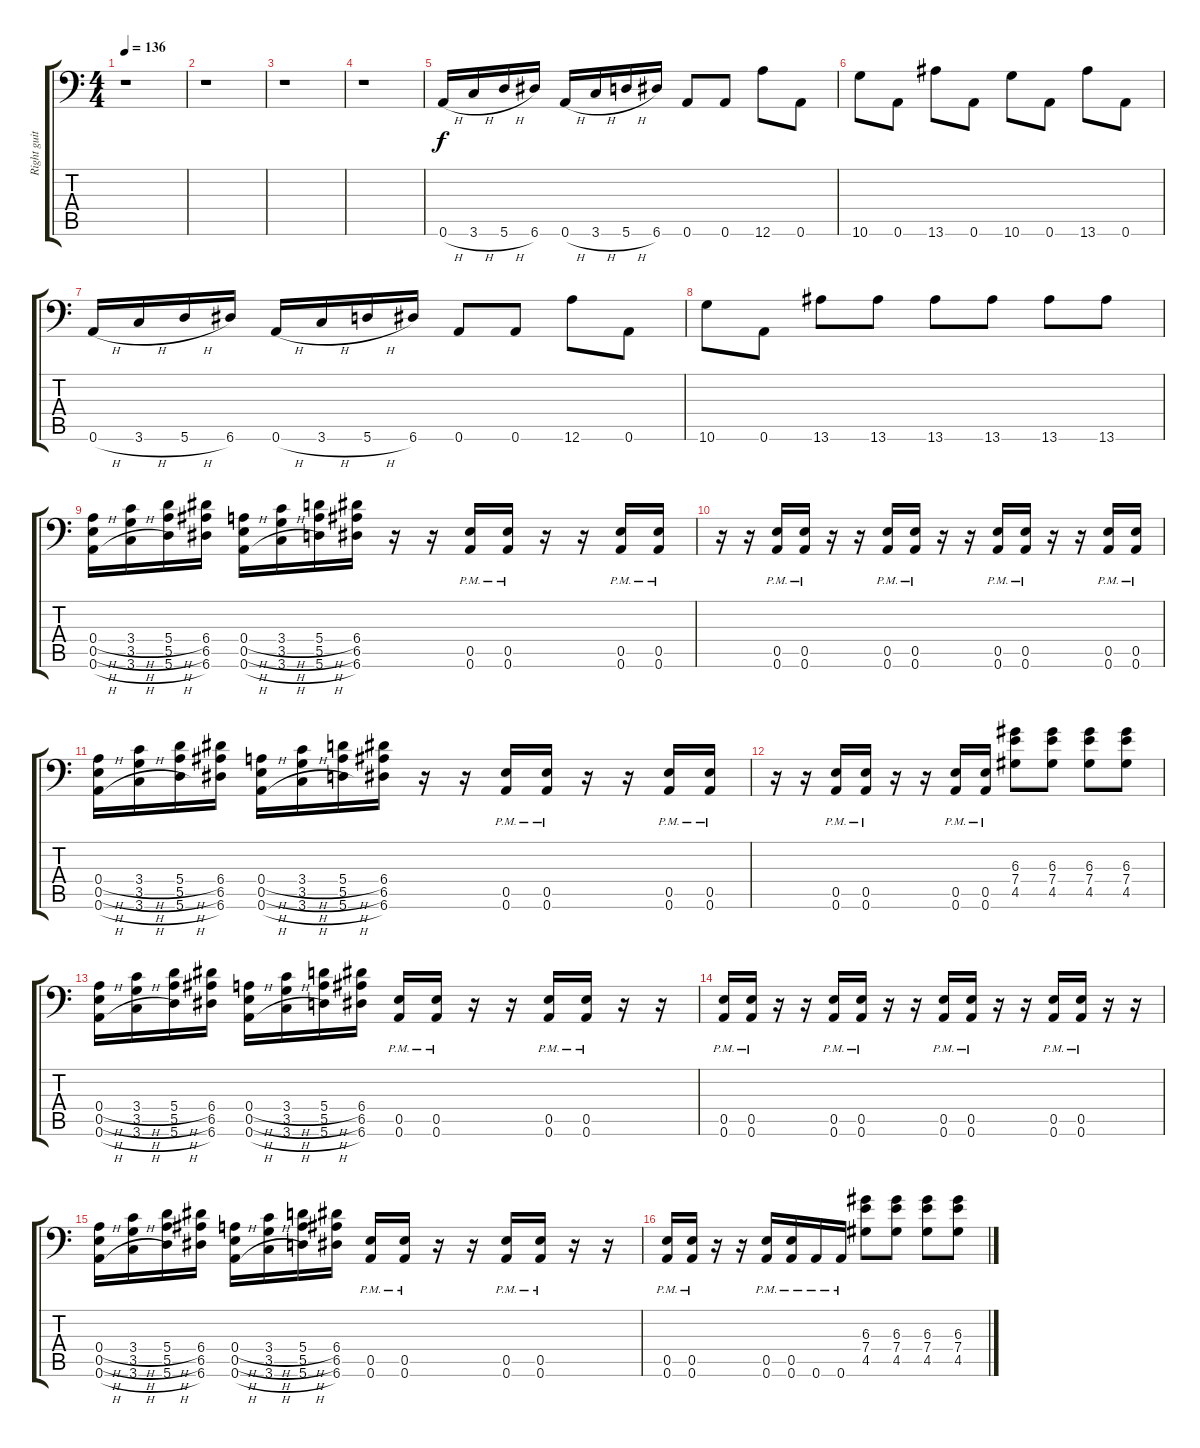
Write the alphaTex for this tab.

\track ("Right guitar" "Right guit") {instrument distortionguitar}
\staff {score tabs}
\tuning (B3 Gb3 D3 A2 E2 A1) {hide}
\ts (4 4)
\tempo 136
\clef f4
\ks c
r.1{dy f} |
r.1 |
r.1 |
r.1 |
0.6{h}.16 3.6{h}.16 5.6{h}.16 6.6.16 0.6{h}.16 3.6{h}.16 5.6{h}.16 6.6.16 0.6.8 0.6.8 12.6.8 0.6.8 |
10.6.8 0.6.8 13.6.8 0.6.8 10.6.8 0.6.8 13.6.8 0.6.8 |
0.6{h}.16 3.6{h}.16 5.6{h}.16 6.6.16 0.6{h}.16 3.6{h}.16 5.6{h}.16 6.6.16 0.6.8 0.6.8 12.6.8 0.6.8 |
10.6.8 0.6.8 13.6.8 13.6.8 13.6.8 13.6.8 13.6.8 13.6.8 |
(0.4{h} 0.5{h} 0.6{h}).16 (3.4{h} 3.5{h} 3.6{h}).16 (5.4{h} 5.5{h} 5.6{h}).16 (6.4 6.5 6.6).16 (0.4{h} 0.5{h} 0.6{h}).16 (3.4{h} 3.5{h} 3.6{h}).16 (5.4{h} 5.5{h} 5.6{h}).16 (6.4 6.5 6.6).16 r.16 r.16 (0.5{pm} 0.6{pm}).16 (0.5{pm} 0.6{pm}).16 r.16 r.16 (0.5{pm} 0.6{pm}).16 (0.5{pm} 0.6{pm}).16 |
r.16 r.16 (0.5{pm} 0.6{pm}).16 (0.5{pm} 0.6{pm}).16 r.16 r.16 (0.5{pm} 0.6{pm}).16 (0.5{pm} 0.6{pm}).16 r.16 r.16 (0.5{pm} 0.6{pm}).16 (0.5{pm} 0.6{pm}).16 r.16 r.16 (0.5{pm} 0.6{pm}).16 (0.5{pm} 0.6{pm}).16 |
(0.4{h} 0.5{h} 0.6{h}).16 (3.4{h} 3.5{h} 3.6{h}).16 (5.4{h} 5.5{h} 5.6{h}).16 (6.4 6.5 6.6).16 (0.4{h} 0.5{h} 0.6{h}).16 (3.4{h} 3.5{h} 3.6{h}).16 (5.4{h} 5.5{h} 5.6{h}).16 (6.4 6.5 6.6).16 r.16 r.16 (0.5{pm} 0.6{pm}).16 (0.5{pm} 0.6{pm}).16 r.16 r.16 (0.5{pm} 0.6{pm}).16 (0.5{pm} 0.6{pm}).16 |
r.16 r.16 (0.5{pm} 0.6{pm}).16 (0.5{pm} 0.6{pm}).16 r.16 r.16 (0.5{pm} 0.6{pm}).16 (0.5{pm} 0.6{pm}).16 (6.3 7.4 4.5).8 (6.3 7.4 4.5).8 (6.3 7.4 4.5).8 (6.3 7.4 4.5).8 |
(0.4{h} 0.5{h} 0.6{h}).16 (3.4{h} 3.5{h} 3.6{h}).16 (5.4{h} 5.5{h} 5.6{h}).16 (6.4 6.5 6.6).16 (0.4{h} 0.5{h} 0.6{h}).16 (3.4{h} 3.5{h} 3.6{h}).16 (5.4{h} 5.5{h} 5.6{h}).16 (6.4 6.5 6.6).16 (0.5{pm} 0.6{pm}).16 (0.5{pm} 0.6{pm}).16 r.16 r.16 (0.5{pm} 0.6{pm}).16 (0.5{pm} 0.6{pm}).16 r.16 r.16 |
(0.5{pm} 0.6{pm}).16 (0.5{pm} 0.6{pm}).16 r.16 r.16 (0.5{pm} 0.6{pm}).16 (0.5{pm} 0.6{pm}).16 r.16 r.16 (0.5{pm} 0.6{pm}).16 (0.5{pm} 0.6{pm}).16 r.16 r.16 (0.5{pm} 0.6{pm}).16 (0.5{pm} 0.6{pm}).16 r.16 r.16 |
(0.4{h} 0.5{h} 0.6{h}).16 (3.4{h} 3.5{h} 3.6{h}).16 (5.4{h} 5.5{h} 5.6{h}).16 (6.4 6.5 6.6).16 (0.4{h} 0.5{h} 0.6{h}).16 (3.4{h} 3.5{h} 3.6{h}).16 (5.4{h} 5.5{h} 5.6{h}).16 (6.4 6.5 6.6).16 (0.5{pm} 0.6{pm}).16 (0.5{pm} 0.6{pm}).16 r.16 r.16 (0.5{pm} 0.6{pm}).16 (0.5{pm} 0.6{pm}).16 r.16 r.16 |
(0.5{pm} 0.6{pm}).16 (0.5{pm} 0.6{pm}).16 r.16 r.16 (0.5{pm} 0.6{pm}).16 (0.5{pm} 0.6{pm}).16 0.6{pm}.16 0.6{pm}.16 (6.3 7.4 4.5).8 (6.3 7.4 4.5).8 (6.3 7.4 4.5).8 (6.3 7.4 4.5).8
